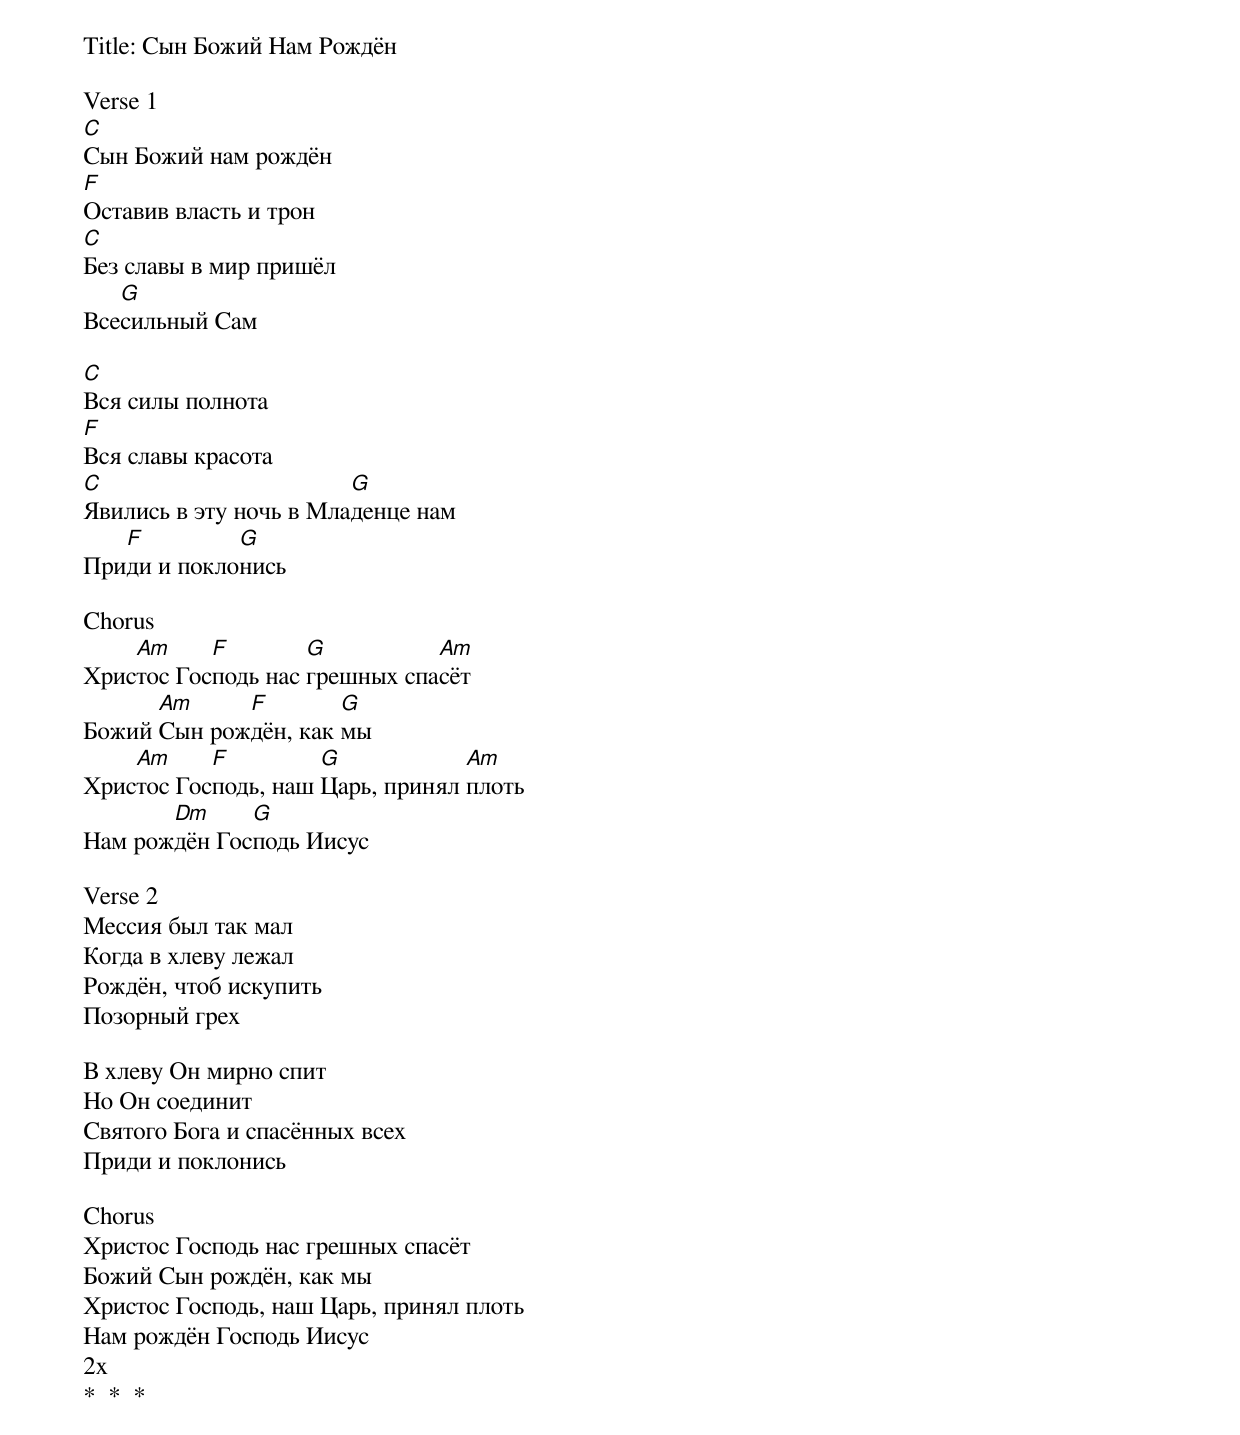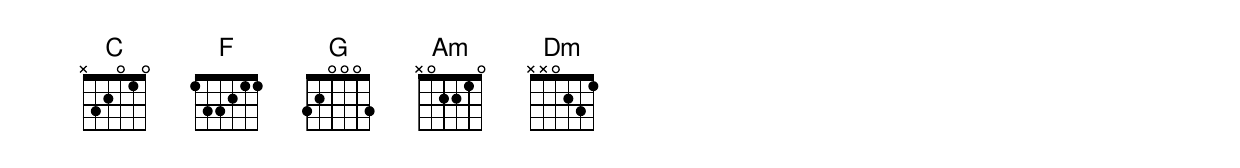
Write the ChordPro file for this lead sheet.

Title: Сын Божий Нам Рождён

Verse 1
[C]Сын Божий нам рождён
[F]Оставив власть и трон
[C]Без славы в мир пришёл
Все[G]сильный Сам

[C]Вся силы полнота
[F]Вся славы красота
[C]Явились в эту ночь в Мла[G]денце нам
При[F]ди и покло[G]нись

Chorus
Хрис[Am]тос Гос[F]подь нас [G]грешных спа[Am]сёт
Божий [Am]Сын рож[F]дён, как [G]мы
Хрис[Am]тос Гос[F]подь, наш [G]Царь, принял [Am]плоть
Нам рож[Dm]дён Гос[G]подь Иисус

Verse 2
Мессия был так мал
Когда в хлеву лежал
Рождён, чтоб искупить
Позорный грех

В хлеву Он мирно спит
Но Он соединит
Святого Бога и спасённых всех
Приди и поклонись

Chorus
Христос Господь нас грешных спасёт
Божий Сын рождён, как мы
Христос Господь, наш Царь, принял плоть
Нам рождён Господь Иисус
2x
*  *  *
